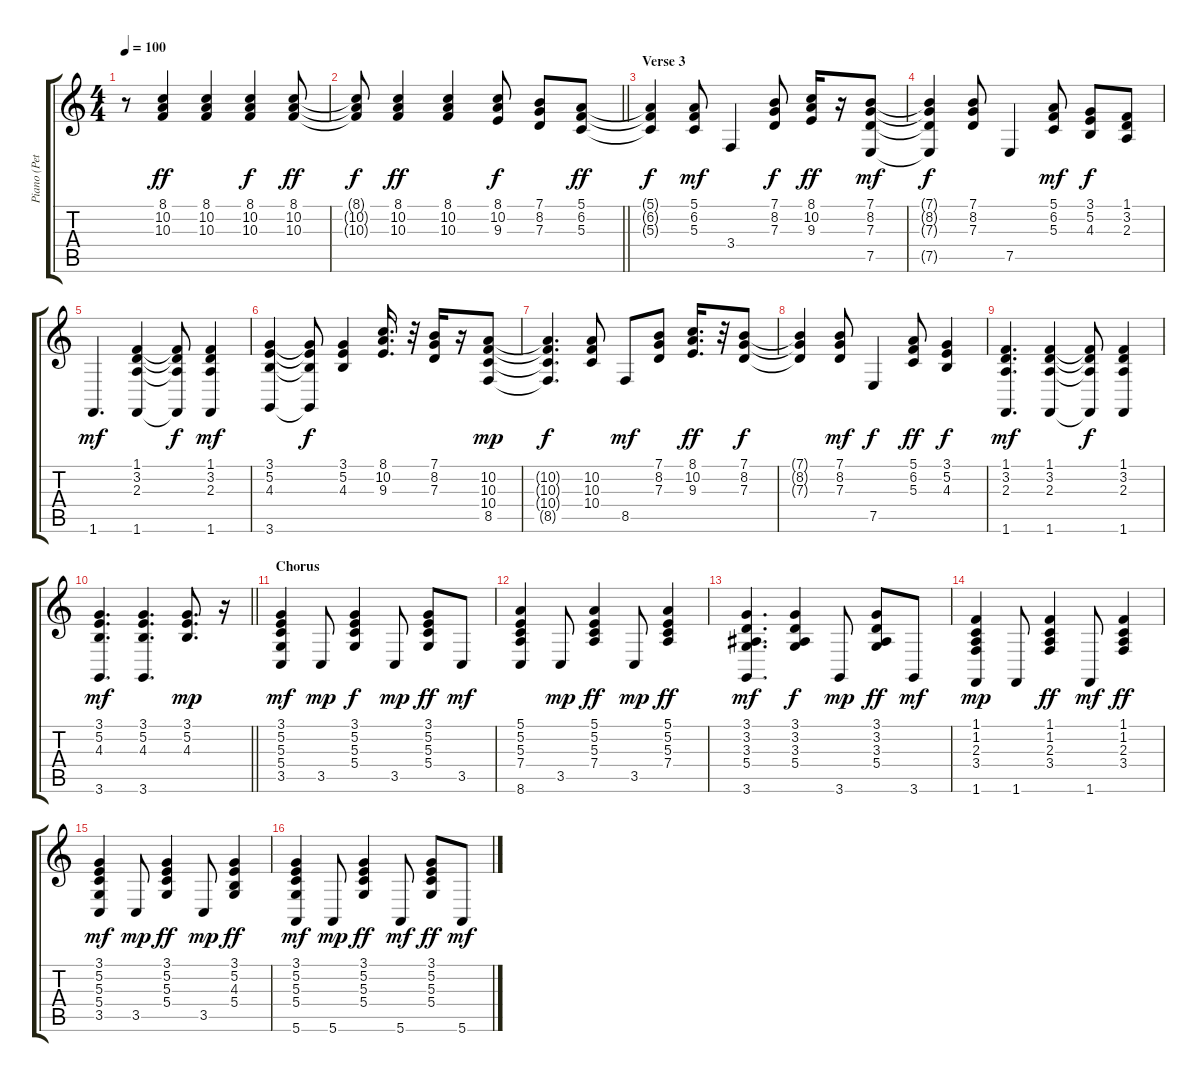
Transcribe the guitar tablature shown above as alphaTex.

\track ("Piano (Peter Frampton)" "Piano (Pet") {instrument acousticgrandpiano}
\staff {score tabs}
\tuning (E4 B3 G3 D3 A2 E2) {hide}
\ts (4 4)
\tempo 100
\clef g2
\ks c
r.8{dy f} (8.1 10.2 10.3).4{dy ff} (8.1 10.2 10.3).4 (8.1 10.2 10.3).4{dy f} (8.1 10.2 10.3).8{dy ff} |
\barLineRight lightlight
(8.1{t} 10.2{t} 10.3{t}).8{dy f} (8.1 10.2 10.3).4{dy ff} (8.1 10.2 10.3).4 (8.1 10.2 9.3).8{dy f} (7.1 8.2 7.3).8 (5.1 6.2 5.3).8{dy ff} |
\section ("" "Verse 3")
(5.1{t} 6.2{t} 5.3{t}).4{dy f} (5.1 6.2 5.3).8{dy mf} 3.4.4 (7.1 8.2 7.3).8{dy f} (8.1 10.2 9.3).16{dy ff} r.16 (7.1 8.2 7.3 7.5).8{dy mf} |
(7.1{t} 8.2{t} 7.3{t} 7.5{t}).4{dy f} (7.1 8.2 7.3).8 7.5.4 (5.1 6.2 5.3).8{dy mf} (3.1 5.2 4.3).8{dy f} (1.1 3.2 2.3).8 |
1.6.4{d dy mf} (1.1 3.2 2.3 1.6).4 (1.1{t} 3.2{t} 2.3{t} 1.6{t}).8{dy f} (1.1 3.2 2.3 1.6).4{dy mf} |
(3.1 5.2 4.3 3.6).4 (3.1{t} 5.2{t} 4.3{t} 3.6{t}).8{dy f} (3.1 5.2 4.3).4 (8.1 10.2 9.3).16{d} r.32 (7.1 8.2 7.3).16 r.16 (10.2 10.3 10.4 8.5).8{dy mp} |
(10.2{t} 10.3{t} 10.4{t} 8.5{t}).4{d dy f} (10.2 10.3 10.4).8 8.5.8{dy mf} (7.1 8.2 7.3).8 (8.1 10.2 9.3).16{d dy ff} r.32 (7.1 8.2 7.3).8{dy f} |
(7.1{t} 8.2{t} 7.3{t}).4 (7.1 8.2 7.3).8{dy mf} 7.5.4{dy f} (5.1 6.2 5.3).8{dy ff} (3.1 5.2 4.3).4{dy f} |
(1.1 3.2 2.3 1.6).4{d dy mf} (1.1 3.2 2.3 1.6).4 (1.1{t} 3.2{t} 2.3{t} 1.6{t}).8{dy f} (1.1 3.2 2.3 1.6).4 |
\barLineRight lightlight
(3.1 5.2 4.3 3.6).4{d dy mf} (3.1 5.2 4.3 3.6).4{d} (3.1 5.2 4.3).8{d dy mp} r.16 |
\section ("" "Chorus")
(3.1 5.2 5.3 5.4 3.5).4{dy mf} 3.5.8{dy mp} (3.1 5.2 5.3 5.4).4{dy f} 3.5.8{dy mp} (3.1 5.2 5.3 5.4).8{dy ff} 3.5.8{dy mf} |
(5.1 5.2 5.3 7.4 8.6).4 3.5.8{dy mp} (5.1 5.2 5.3 7.4).4{dy ff} 3.5.8{dy mp} (5.1 5.2 5.3 7.4).4{dy ff} |
(3.1 3.2 3.3 5.4 3.6).4{d dy mf} (3.1 3.2 3.3 5.4).4{dy f} 3.6.8{dy mp} (3.1 3.2 3.3 5.4).8{dy ff} 3.6.8{dy mf} |
(1.1 1.2 2.3 3.4 1.6).4{dy mp} 1.6.8 (1.1 1.2 2.3 3.4).4{dy ff} 1.6.8{dy mf} (1.1 1.2 2.3 3.4).4{dy ff} |
(3.1 5.2 5.3 5.4 3.5).4{dy mf} 3.5.8{dy mp} (3.1 5.2 5.3 5.4).4{dy ff} 3.5.8{dy mp} (3.1 5.2 4.3 5.4).4{dy ff} |
(3.1 5.2 5.3 5.4 5.6).4{dy mf} 5.6.8{dy mp} (3.1 5.2 5.3 5.4).4{dy ff} 5.6.8{dy mf} (3.1 5.2 5.3 5.4).8{dy ff} 5.6.8{dy mf}
